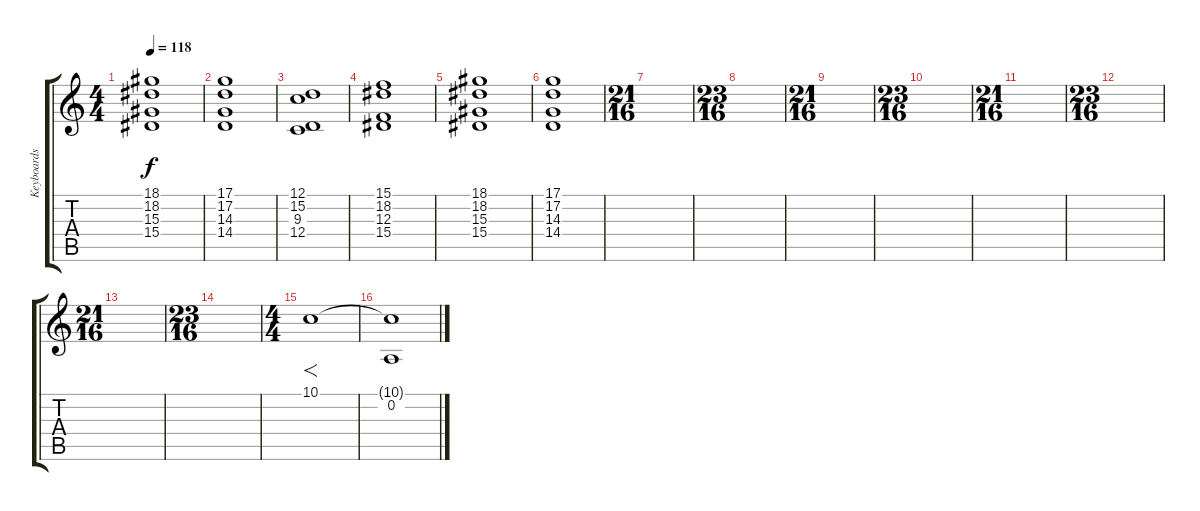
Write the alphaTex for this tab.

\track ("Keyboards" "Keyboards") {instrument pad2warm}
\staff {score tabs}
\tuning (D4 A3 F3 C3 G2 C2) {hide}
\ts (4 4)
\tempo 118
\clef g2
\ks c
(18.1 18.2 15.3 15.4).1{dy f} |
(17.1 17.2 14.3 14.4).1 |
(12.1 15.2 9.3 12.4).1 |
(15.1 18.2 12.3 15.4).1 |
(18.1 18.2 15.3 15.4).1 |
(17.1 17.2 14.3 14.4).1 |
\ts (21 16)
|
\ts (23 16)
|
\ts (21 16)
|
\ts (23 16)
|
\ts (21 16)
|
\ts (23 16)
|
\ts (21 16)
|
\ts (23 16)
|
\ts (4 4)
10.1.1{f volume 16 balance 12 instrument lead1square} |
(10.1{t} 0.2).1
